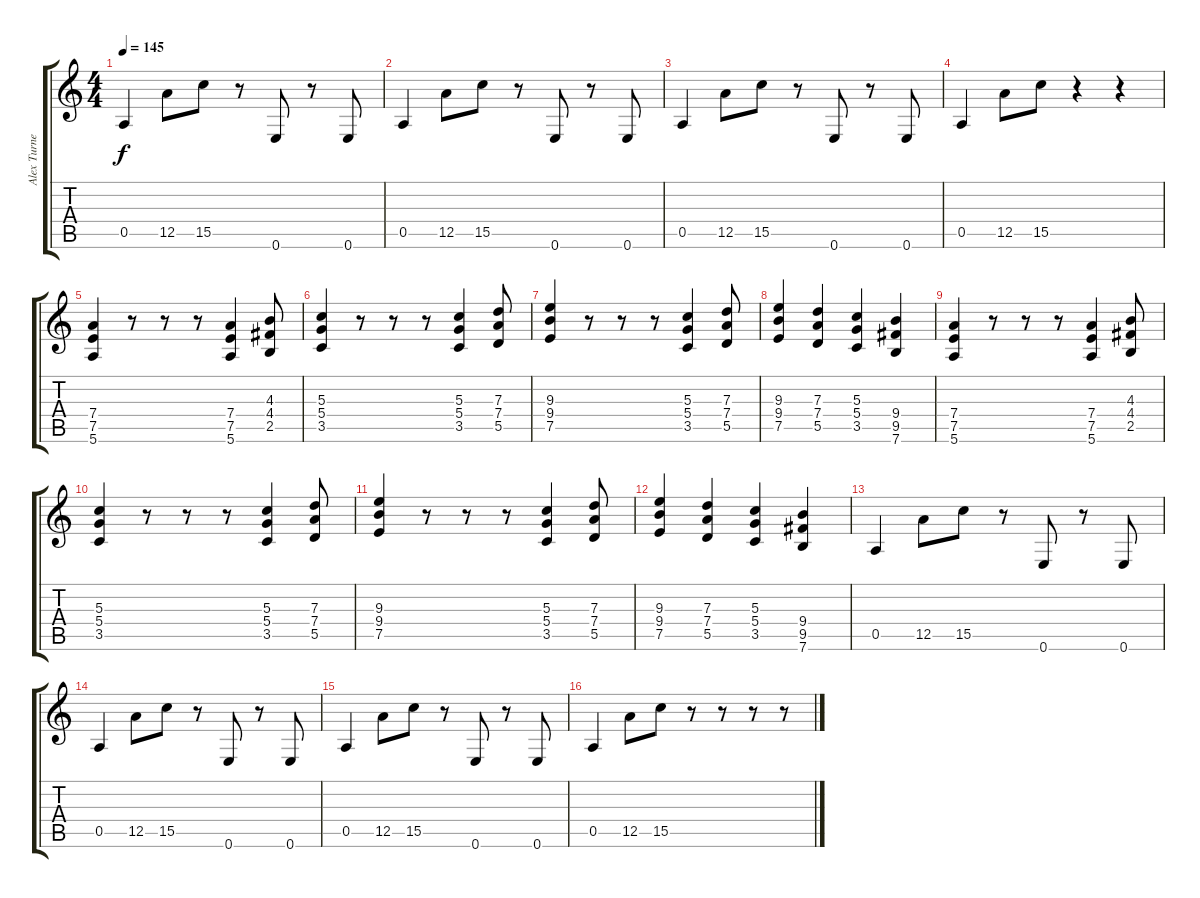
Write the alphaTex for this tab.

\track ("Alex Turner" "Alex Turne") {instrument electricguitarclean}
\staff {score tabs}
\tuning (E4 B3 G3 D3 A2 E2) {hide}
\ts (4 4)
\tempo 145
\clef g2
\ks c
0.5.4{dy f} 12.5.8 15.5.8 r.8 0.6.8 r.8 0.6.8 |
0.5.4 12.5.8 15.5.8 r.8 0.6.8 r.8 0.6.8 |
0.5.4 12.5.8 15.5.8 r.8 0.6.8 r.8 0.6.8 |
0.5.4 12.5.8 15.5.8 r.4 r.4 |
(7.4 7.5 5.6).4{instrument electricguitarclean} r.8 r.8 r.8 (7.4 7.5 5.6).4 (4.3 4.4 2.5).8 |
(5.3 5.4 3.5).4 r.8 r.8 r.8 (5.3 5.4 3.5).4 (7.3 7.4 5.5).8 |
(9.3 9.4 7.5).4 r.8 r.8 r.8 (5.3 5.4 3.5).4 (7.3 7.4 5.5).8 |
(9.3 9.4 7.5).4 (7.3 7.4 5.5).4 (5.3 5.4 3.5).4 (9.4 9.5 7.6).4 |
(7.4 7.5 5.6).4 r.8 r.8 r.8 (7.4 7.5 5.6).4 (4.3 4.4 2.5).8 |
(5.3 5.4 3.5).4 r.8 r.8 r.8 (5.3 5.4 3.5).4 (7.3 7.4 5.5).8 |
(9.3 9.4 7.5).4 r.8 r.8 r.8 (5.3 5.4 3.5).4 (7.3 7.4 5.5).8 |
(9.3 9.4 7.5).4 (7.3 7.4 5.5).4 (5.3 5.4 3.5).4 (9.4 9.5 7.6).4 |
0.5.4 12.5.8 15.5.8 r.8 0.6.8 r.8 0.6.8 |
0.5.4 12.5.8 15.5.8 r.8 0.6.8 r.8 0.6.8 |
0.5.4 12.5.8 15.5.8 r.8 0.6.8 r.8 0.6.8 |
0.5.4 12.5.8 15.5.8 r.8 r.8 r.8 r.8
